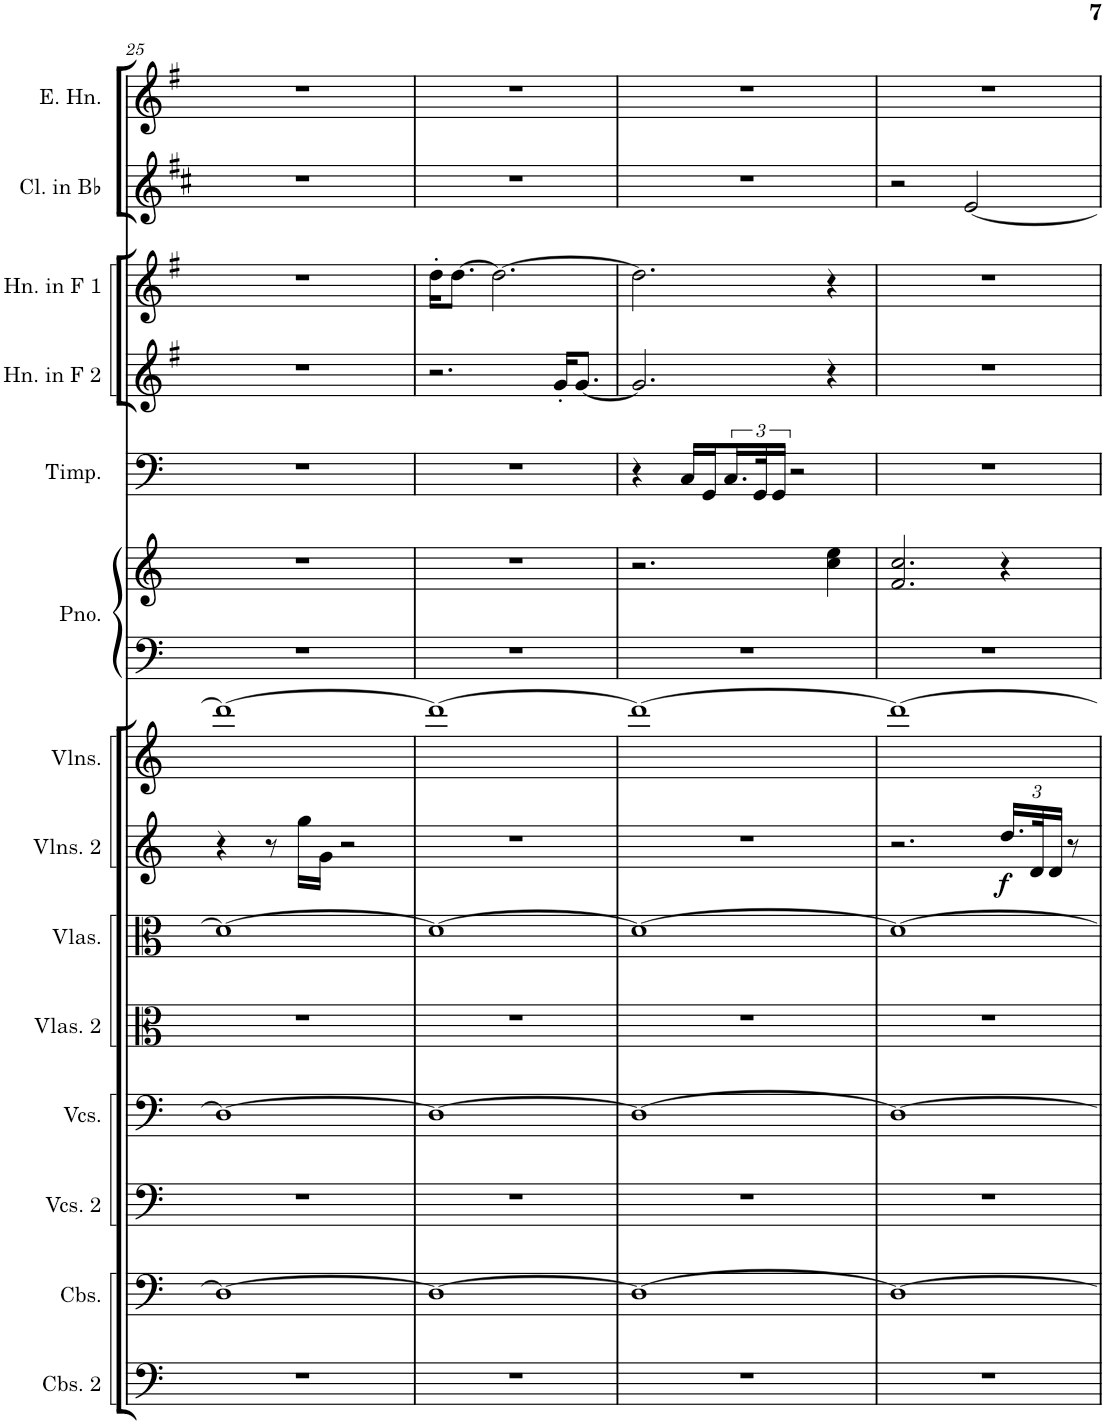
**kern	**kern	**kern	**kern	**kern	**kern	**kern	**dynam	**kern	**kern	**kern	**kern	**kern	**kern	**kern	**kern
*part14	*part13	*part12	*part11	*part10	*part9	*part8	*part8	*part7	*part6	*part6	*part5	*part4	*part3	*part2	*part1
*staff15	*staff14	*staff13	*staff12	*staff11	*staff10	*staff9	*staff9	*staff8	*staff7	*staff6	*staff5	*staff4	*staff3	*staff2	*staff1
*I"Contrabasses 2	*I"Contrabasses	*I"Violoncellos 2	*I"Violoncellos	*I"Violas 2	*I"Violas	*I"Violins 2	*	*I"Violins	*I"Piano	*	*I"Timpani	*I"Horn in F 2	*I"Horn in F 1	*I"Clarinet in Bb	*I"English Horn
*I'Cbs. 2	*I'Cbs.	*I'Vcs. 2	*I'Vcs.	*I'Vlas. 2	*I'Vlas.	*I'Vlns. 2	*	*I'Vlns.	*I'Pno.	*	*I'Timp.	*I'Hn. in F 2	*I'Hn. in F 1	*I'Cl. in Bb	*I'E. Hn.
!!LO:PB:g=z
*clefF4	*clefF4	*clefF4	*clefF4	*clefC3	*clefC3	*clefG2	*	*clefG2	*clefF4	*clefG2	*clefF4	*clefG2	*clefG2	*clefG2	*clefG2
*Trd7c12	*Trd7c12	*	*	*	*	*	*	*	*	*	*	*Trd4c7	*Trd4c7	*Trd1c2	*Trd4c7
*k[]	*k[]	*k[]	*k[]	*k[]	*k[]	*k[]	*	*k[]	*k[]	*k[]	*k[]	*k[f#]	*k[f#]	*k[f#c#]	*k[f#]
*M4/4	*M4/4	*M4/4	*M4/4	*M4/4	*M4/4	*M4/4	*	*M4/4	*M4/4	*M4/4	*M4/4	*M4/4	*M4/4	*M4/4	*M4/4
=25	=25	=25	=25	=25	=25	=25	=25	=25	=25	=25	=25	=25	=25	=25	=25
1r	1D_	1r	1D_	1r	1d_	4r	.	1ddd_	1r	1r	1r	1r	1r	1r	1r
.	.	.	.	.	.	8r	.	.	.	.	.	.	.	.	.
.	.	.	.	.	.	16gg\LL	.	.	.	.	.	.	.	.	.
.	.	.	.	.	.	16g\JJ	.	.	.	.	.	.	.	.	.
.	.	.	.	.	.	2r	.	.	.	.	.	.	.	.	.
=26	=26	=26	=26	=26	=26	=26	=26	=26	=26	=26	=26	=26	=26	=26	=26
1r	1D_	1r	1D_	1r	1d_	1r	.	1ddd_	1r	1r	1r	2.r	16dd'\KL	1r	1r
.	.	.	.	.	.	.	.	.	.	.	.	.	[8.dd\J	.	.
.	.	.	.	.	.	.	.	.	.	.	.	.	2.dd\_	.	.
.	.	.	.	.	.	.	.	.	.	.	.	16g'/KL	.	.	.
.	.	.	.	.	.	.	.	.	.	.	.	[8.g/J	.	.	.
=27	=27	=27	=27	=27	=27	=27	=27	=27	=27	=27	=27	=27	=27	=27	=27
1r	1D_	1r	1D_	1r	1d_	1r	.	1ddd_	1r	2.r	4r	2.g/]	2.dd\]	1r	1r
.	.	.	.	.	.	.	.	.	.	.	16C/LL	.	.	.	.
.	.	.	.	.	.	.	.	.	.	.	16GG/	.	.	.	.
.	.	.	.	.	.	.	.	.	.	.	24.C/	.	.	.	.
.	.	.	.	.	.	.	.	.	.	.	48GG/K	.	.	.	.
.	.	.	.	.	.	.	.	.	.	.	24GG/JJ	.	.	.	.
.	.	.	.	.	.	.	.	.	.	.	2r	.	.	.	.
.	.	.	.	.	.	.	.	.	.	4cc\ 4ee\	.	4r	4r	.	.
=28	=28	=28	=28	=28	=28	=28	=28	=28	=28	=28	=28	=28	=28	=28	=28
1r	1D_	1r	1D_	1r	1d_	2.r	.	1ddd_	1r	2.f/ 2.cc/	1r	1r	1r	2r	1r
.	.	.	.	.	.	.	.	.	.	.	.	.	.	[2e/	.
*	*	*	*	*	*	*Xbrackettup	*	*	*	*	*	*	*	*	*
!	!	!	!	!	!	!	!LO:DY:b	!	!	!	!	!	!	!	!
.	.	.	.	.	.	24.dd/LL	f	.	.	4r	.	.	.	.	.
.	.	.	.	.	.	48d/K	.	.	.	.	.	.	.	.	.
.	.	.	.	.	.	24d/JJ	.	.	.	.	.	.	.	.	.
.	.	.	.	.	.	8r	.	.	.	.	.	.	.	.	.
=	=	=	=	=	=	=	=	=	=	=	=	=	=	=	=
*-	*-	*-	*-	*-	*-	*-	*-	*-	*-	*-	*-	*-	*-	*-	*-
